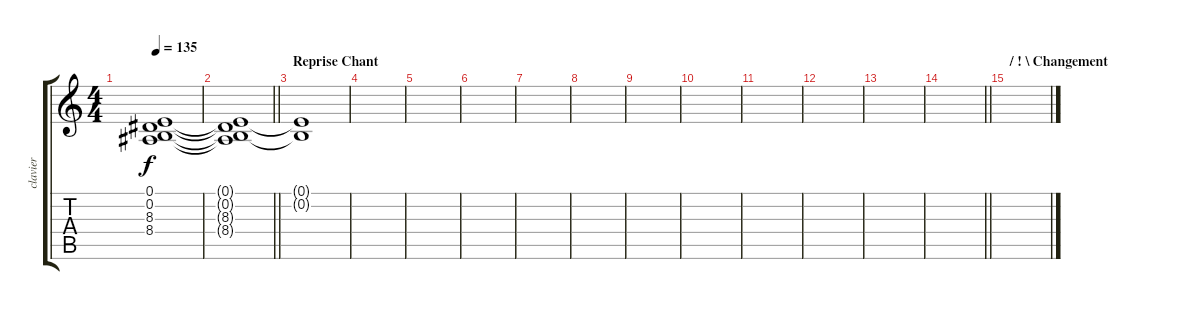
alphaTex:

\track ("clavier" "clavier") {instrument tremolostrings}
\staff {score tabs}
\tuning (E4 B3 G3 D3 A2 E2) {hide}
\ts (4 4)
\tempo 135
\clef g2
\ks c
(0.1{t} 0.2{t} 8.3{t} 8.4{t}).1{dy f} |
\barLineRight lightlight
(0.1{t} 0.2{t} 8.3{t} 8.4{t}).1 |
\section ("" "Reprise Chant")
(0.1{t} 0.2{t}).1 |
|
|
|
|
|
|
|
|
|
|
\barLineRight lightlight
|
\section ("" "/ ! \\ Changement")
